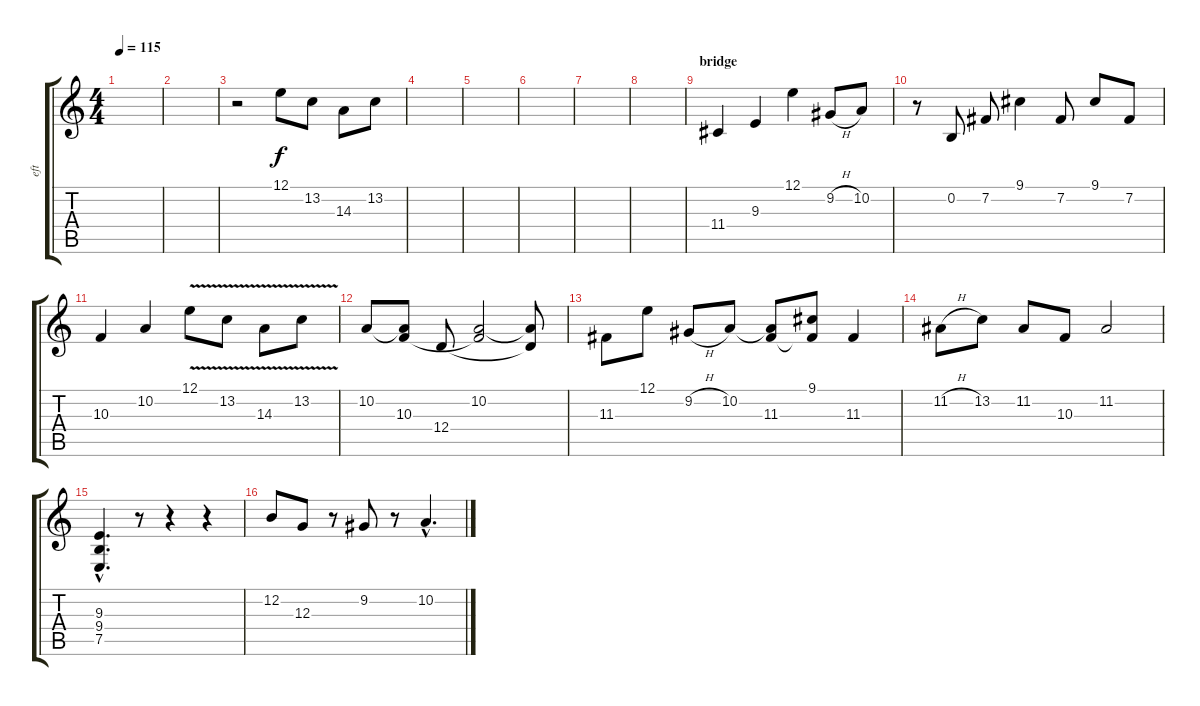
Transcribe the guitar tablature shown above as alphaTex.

\track ("eft" "eft") {instrument lead6voice}
\staff {score tabs}
\tuning (E4 B3 G3 D3 A2 E2) {hide}
\ts (4 4)
\tempo 115
\clef g2
\ks c
|
|
r.2{volume 9 instrument lead6voice} 12.1.8 13.2.8 14.3.8 13.2.8 |
|
|
|
|
|
\section ("" "bridge")
11.4.4{volume 13} 9.3.4 12.1.4 9.2{h}.8 10.2.8 |
r.8 0.2.8 7.2.8 9.1.4 7.2.8 9.1.8 7.2.8 |
10.3.4 10.2.4 12.1{v}.8 13.2{v}.8 14.3{v}.8 13.2{v}.8 |
10.2.8 (10.2{t} 10.3).8 12.4.8 (10.2 10.3{t}).2 (10.2{t} 12.4{t}).8 |
11.3.8 12.1.8 9.2{h}.8 10.2.8 (10.2{t} 11.3).8 (9.1 11.3{t}).8 11.3.4 |
11.2{h}.8 13.2.8 11.2.8 10.3.8 11.2.2 |
(9.3{hac} 9.4{hac} 7.5{hac}).4{d} r.8 r.4 r.4 |
12.2.8 12.3.8 r.8 9.2.8 r.8 10.2{hac}.4{d}
